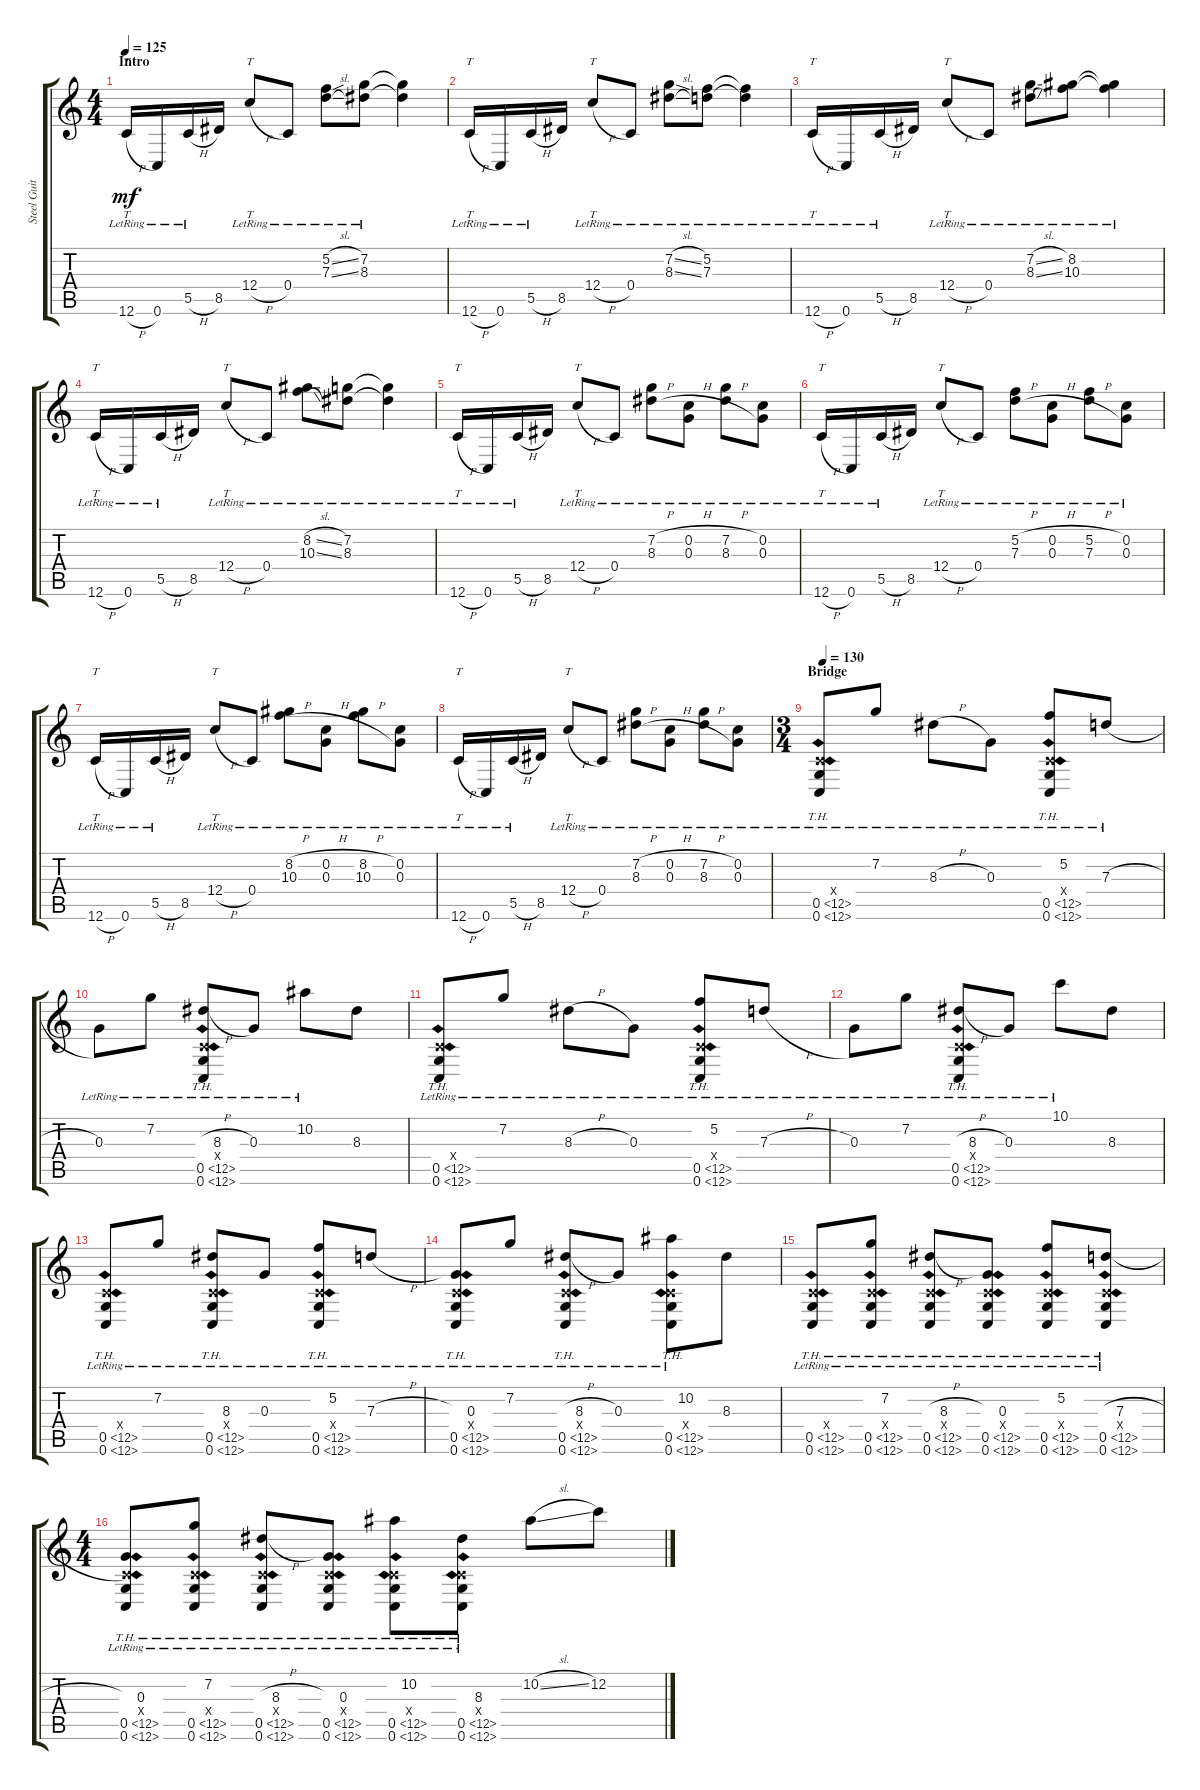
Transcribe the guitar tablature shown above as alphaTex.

\track ("Steel Guitar" "Steel Guit") {instrument acousticguitarsteel}
\staff {score tabs}
\tuning (D4 C4 G3 C3 G2 C2) {hide}
\ts (4 4)
\section ("" "Intro")
\tempo 125
\clef g2
\ks c
12.6{h lr}.16{tt dy mf instrument acousticguitarsteel} 0.6{lr}.16 5.5{h lr}.16 8.5.16 12.4{h lr}.8{tt} 0.4{lr}.8 (5.2{sl lr} 7.3{sl lr}).8 (7.2{lr} 8.3{lr}).8 (7.2{t} 8.3{t}).4 |
12.6{h lr}.16{tt} 0.6{lr}.16 5.5{h lr}.16 8.5.16 12.4{h lr}.8{tt} 0.4{lr}.8 (7.2{sl lr} 8.3{sl lr}).8 (5.2{lr} 7.3{lr}).8 (5.2{lr t} 7.3{lr t}).4 |
12.6{h lr}.16{tt} 0.6{lr}.16 5.5{h lr}.16 8.5.16 12.4{h lr}.8{tt} 0.4{lr}.8 (7.2{sl lr} 8.3{sl lr}).8 (8.2{lr} 10.3{lr}).8 (8.2{lr t} 10.3{lr t}).4 |
12.6{h lr}.16{tt} 0.6{lr}.16 5.5{h lr}.16 8.5.16 12.4{h lr}.8{tt} 0.4{lr}.8 (8.2{sl lr} 10.3{sl lr}).8 (7.2{lr} 8.3{lr}).8 (7.2{lr t} 8.3{lr t}).4 |
12.6{h lr}.16{tt} 0.6{lr}.16 5.5{h lr}.16 8.5.16 12.4{h lr}.8{tt} 0.4{lr}.8 (7.2{h lr} 8.3{h lr}).8 (0.2{h lr} 0.3{h lr}).8 (7.2{h lr} 8.3{h lr}).8 (0.2{lr} 0.3{lr}).8 |
12.6{h lr}.16{tt} 0.6{lr}.16 5.5{h lr}.16 8.5.16 12.4{h lr}.8{tt} 0.4{lr}.8 (5.2{h lr} 7.3{h lr}).8 (0.2{h lr} 0.3{h lr}).8 (5.2{h lr} 7.3{h lr}).8 (0.2{lr} 0.3{lr}).8 |
12.6{h lr}.16{tt} 0.6{lr}.16 5.5{h lr}.16 8.5.16 12.4{h lr}.8{tt} 0.4{lr}.8 (8.2{h lr} 10.3{h lr}).8 (0.2{h lr} 0.3{h lr}).8 (8.2{h lr} 10.3{h lr}).8 (0.2{lr} 0.3{lr}).8 |
12.6{h lr}.16{tt} 0.6{lr}.16 5.5{h lr}.16 8.5.16 12.4{h lr}.8{tt} 0.4{lr}.8 (7.2{h lr} 8.3{h lr}).8 (0.2{h lr} 0.3{h lr}).8 (7.2{h lr} 8.3{h lr}).8 (0.2{lr} 0.3{lr}).8 |
\ts (3 4)
\section ("" "Bridge")
\tempo 130
(0.4{x} 0.5{th 12 lr} 0.6{th 12 lr}).8 7.2{lr}.8 8.3{h lr}.8 0.3{lr}.8 (5.2{lr} 0.4{x} 0.5{th 12 lr} 0.6{th 12 lr}).8 7.3{h lr}.8 |
0.3{lr}.8 7.2{lr}.8 (8.3{h lr} 0.4{x} 0.5{th 12 lr} 0.6{th 12 lr}).8 0.3{lr}.8 10.2{lr}.8 8.3.8 |
(0.4{x} 0.5{th 12 lr} 0.6{th 12 lr}).8 7.2{lr}.8 8.3{h lr}.8 0.3{lr}.8 (5.2{lr} 0.4{x} 0.5{th 12 lr} 0.6{th 12 lr}).8 7.3{h lr}.8 |
0.3{lr}.8 7.2{lr}.8 (8.3{h lr} 0.4{x} 0.5{th 12 lr} 0.6{th 12 lr}).8 0.3{lr}.8 10.1{lr}.8 8.3.8 |
(0.4{x} 0.5{th 12 lr} 0.6{th 12 lr}).8 7.2{lr}.8 (8.3 0.4{x} 0.5{th 12 lr} 0.6{th 12 lr}).8 0.3{lr}.8 (5.2{lr} 0.4{x} 0.5{th 12 lr} 0.6{th 12 lr}).8 7.3{h lr}.8 |
(0.3 0.4{x} 0.5{th 12 lr} 0.6{th 12 lr}).8 7.2{lr}.8 (8.3{h lr} 0.4{x} 0.5{th 12 lr} 0.6{th 12 lr}).8 0.3{lr}.8 (10.2 0.4{x} 0.5{th 12 lr} 0.6{th 12 lr}).8 8.3.8 |
(0.4{x} 0.5{th 12 lr} 0.6{th 12 lr}).8 (7.2 0.4{x} 0.5{th 12 lr} 0.6{th 12 lr}).8 (8.3{h} 0.4{x} 0.5{th 12 lr} 0.6{th 12 lr}).8 (0.3 0.4{x} 0.5{th 12 lr} 0.6{th 12 lr}).8 (5.2{lr} 0.4{x} 0.5{th 12 lr} 0.6{th 12 lr}).8 (7.3{h} 0.4{x} 0.5{th 12 lr} 0.6{th 12 lr}).8 |
\ts (4 4)
(0.3 0.4{x} 0.5{th 12 lr} 0.6{th 12 lr}).8 (7.2 0.4{x} 0.5{th 12 lr} 0.6{th 12 lr}).8 (8.3{h lr} 0.4{x} 0.5{th 12 lr} 0.6{th 12 lr}).8 (0.3 0.4{x} 0.5{th 12 lr} 0.6{th 12 lr}).8 (10.2 0.4{x} 0.5{th 12 lr} 0.6{th 12 lr}).8 (8.3 0.4{x} 0.5{th 12 lr} 0.6{th 12 lr}).8 10.2{sl}.8 12.2.8
